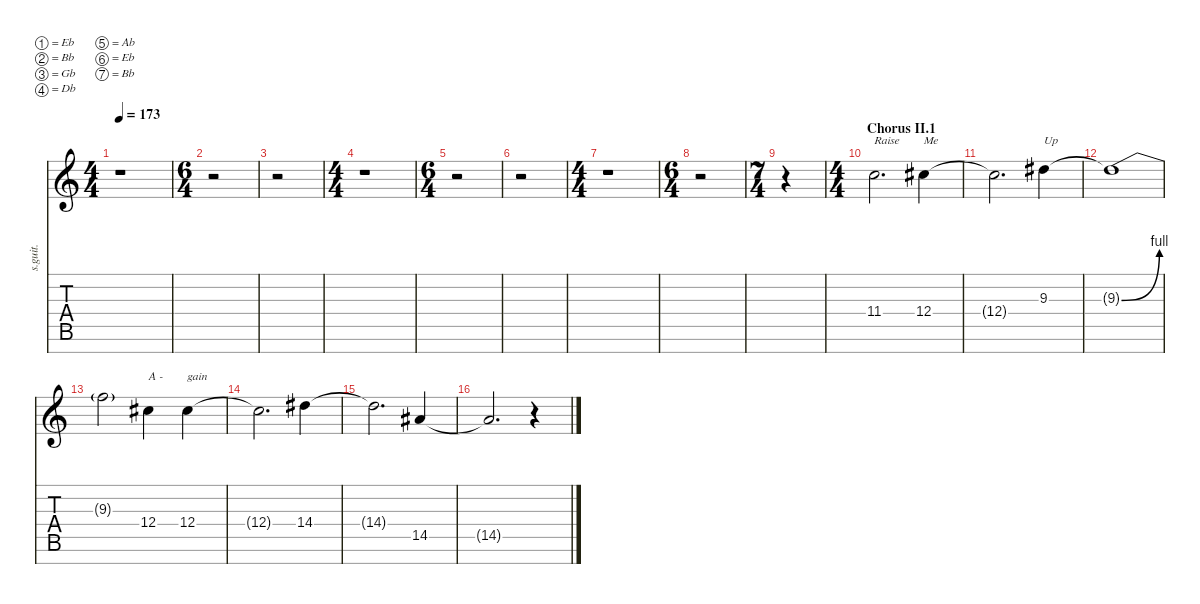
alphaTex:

\defaultSystemsLayout 4
\hideDynamics
\bracketExtendMode nobrackets
\track ("Backing Vocals 1" "s.guit.") {instrument bassoon}
\staff {score tabs}
\tuning (Eb4 Bb3 Gb3 Db3 Ab2 Eb2 Bb1)
\displaytranspose 12
\ts (4 4)
\beaming (8 2 2 2 2)
\tempo 173
\clef g2
\ks c
r.1{dy mf} |
\ts (6 4)
\beaming (8 2 2 2 2)
r.2 |
r.2 |
\ts (4 4)
\beaming (8 2 2 2 2)
r.1 |
\ts (6 4)
\beaming (8 2 2 2 2)
r.2 |
r.2 |
\ts (4 4)
\beaming (8 2 2 2 2)
r.1 |
\ts (6 4)
\beaming (8 2 2 2 2)
r.2 |
\ts (7 4)
\beaming (8 2 2 2 2)
r.4 |
\ts (4 4)
\beaming (8 2 2 2 2)
\section ("" "Chorus II.1")
11.4.2{d txt "Raise" lyrics (0 "") lyrics (1 "") lyrics (2 "") lyrics (3 "") lyrics (4 "")} 12.4{acc #}.4{txt "Me" lyrics (0 "") lyrics (1 "") lyrics (2 "") lyrics (3 "") lyrics (4 "")} |
12.4{t acc #}.2{d lyrics (0 "") lyrics (1 "") lyrics (2 "") lyrics (3 "") lyrics (4 "")} 9.3{acc #}.4{txt "Up" lyrics (0 "") lyrics (1 "") lyrics (2 "") lyrics (3 "") lyrics (4 "")} |
9.3{be (bend 0 0 7.199999999999999 4) t acc #}.1{lyrics (0 "") lyrics (1 "") lyrics (2 "") lyrics (3 "") lyrics (4 "")} |
9.3{t}.2{lyrics (0 "") lyrics (1 "") lyrics (2 "") lyrics (3 "") lyrics (4 "")} 12.4{acc #}.4{txt "A - " lyrics (0 "") lyrics (1 "") lyrics (2 "") lyrics (3 "") lyrics (4 "")} 12.4{acc #}.4{txt "gain" lyrics (0 "") lyrics (1 "") lyrics (2 "") lyrics (3 "") lyrics (4 "")} |
12.4{t acc #}.2{d lyrics (0 "") lyrics (1 "") lyrics (2 "") lyrics (3 "") lyrics (4 "")} 14.4{acc #}.4{lyrics (0 "") lyrics (1 "") lyrics (2 "") lyrics (3 "") lyrics (4 "")} |
14.4{t acc #}.2{d lyrics (0 "") lyrics (1 "") lyrics (2 "") lyrics (3 "") lyrics (4 "")} 14.5{acc #}.4{lyrics (0 "") lyrics (1 "") lyrics (2 "") lyrics (3 "") lyrics (4 "")} |
14.5{t acc #}.2{d lyrics (0 "") lyrics (1 "") lyrics (2 "") lyrics (3 "") lyrics (4 "")} r.4
